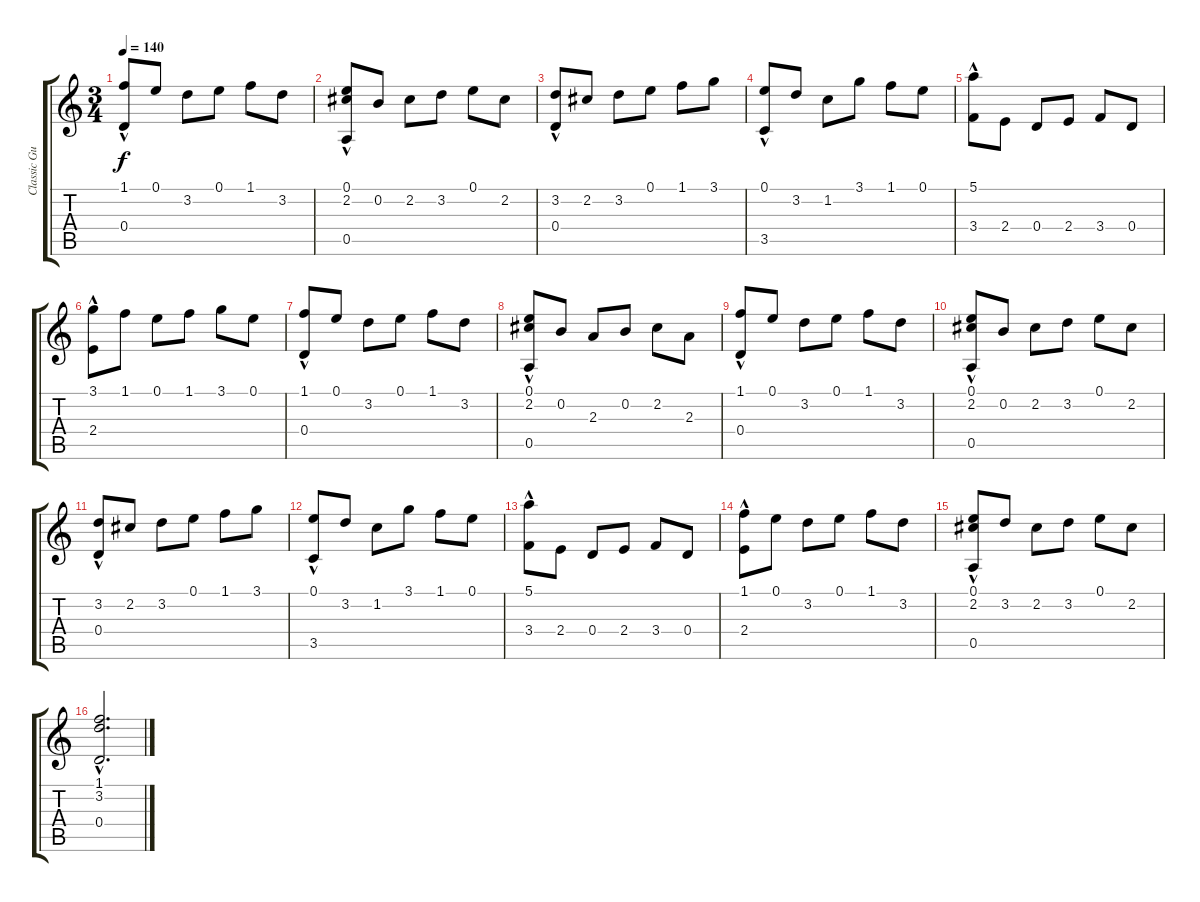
\track ("Classic Guitar" "Classic Gu") {instrument acousticguitarnylon}
\staff {score tabs}
\tuning (E4 B3 G3 D3 A2 E2) {hide}
\ts (3 4)
\tempo 140
\clef g2
\ks c
(1.1 0.4{hac}).8{dy f} 0.1.8 3.2.8 0.1.8 1.1.8 3.2.8 |
(0.1 2.2 0.5{hac}).8 0.2.8 2.2.8 3.2.8 0.1.8 2.2.8 |
(3.2 0.4{hac}).8 2.2.8 3.2.8 0.1.8 1.1.8 3.1.8 |
(0.1 3.5{hac}).8 3.2.8 1.2.8 3.1.8 1.1.8 0.1.8 |
(5.1{hac} 3.4{hac}).8 2.4.8 0.4.8 2.4.8 3.4.8 0.4.8 |
(3.1 2.4{hac}).8 1.1.8 0.1.8 1.1.8 3.1.8 0.1.8 |
(1.1 0.4{hac}).8 0.1.8 3.2.8 0.1.8 1.1.8 3.2.8 |
(0.1 2.2 0.5{hac}).8 0.2.8 2.3.8 0.2.8 2.2.8 2.3.8 |
(1.1 0.4{hac}).8 0.1.8 3.2.8 0.1.8 1.1.8 3.2.8 |
(0.1 2.2 0.5{hac}).8 0.2.8 2.2.8 3.2.8 0.1.8 2.2.8 |
(3.2 0.4{hac}).8 2.2.8 3.2.8 0.1.8 1.1.8 3.1.8 |
(0.1 3.5{hac}).8 3.2.8 1.2.8 3.1.8 1.1.8 0.1.8 |
(5.1{hac} 3.4).8 2.4.8 0.4.8 2.4.8 3.4.8 0.4.8 |
(1.1 2.4{hac}).8 0.1.8 3.2.8 0.1.8 1.1.8 3.2.8 |
(0.1 2.2 0.5{hac}).8 3.2.8 2.2.8 3.2.8 0.1.8 2.2.8 |
(1.1{hac} 3.2{hac} 0.4{hac}).2{d}
